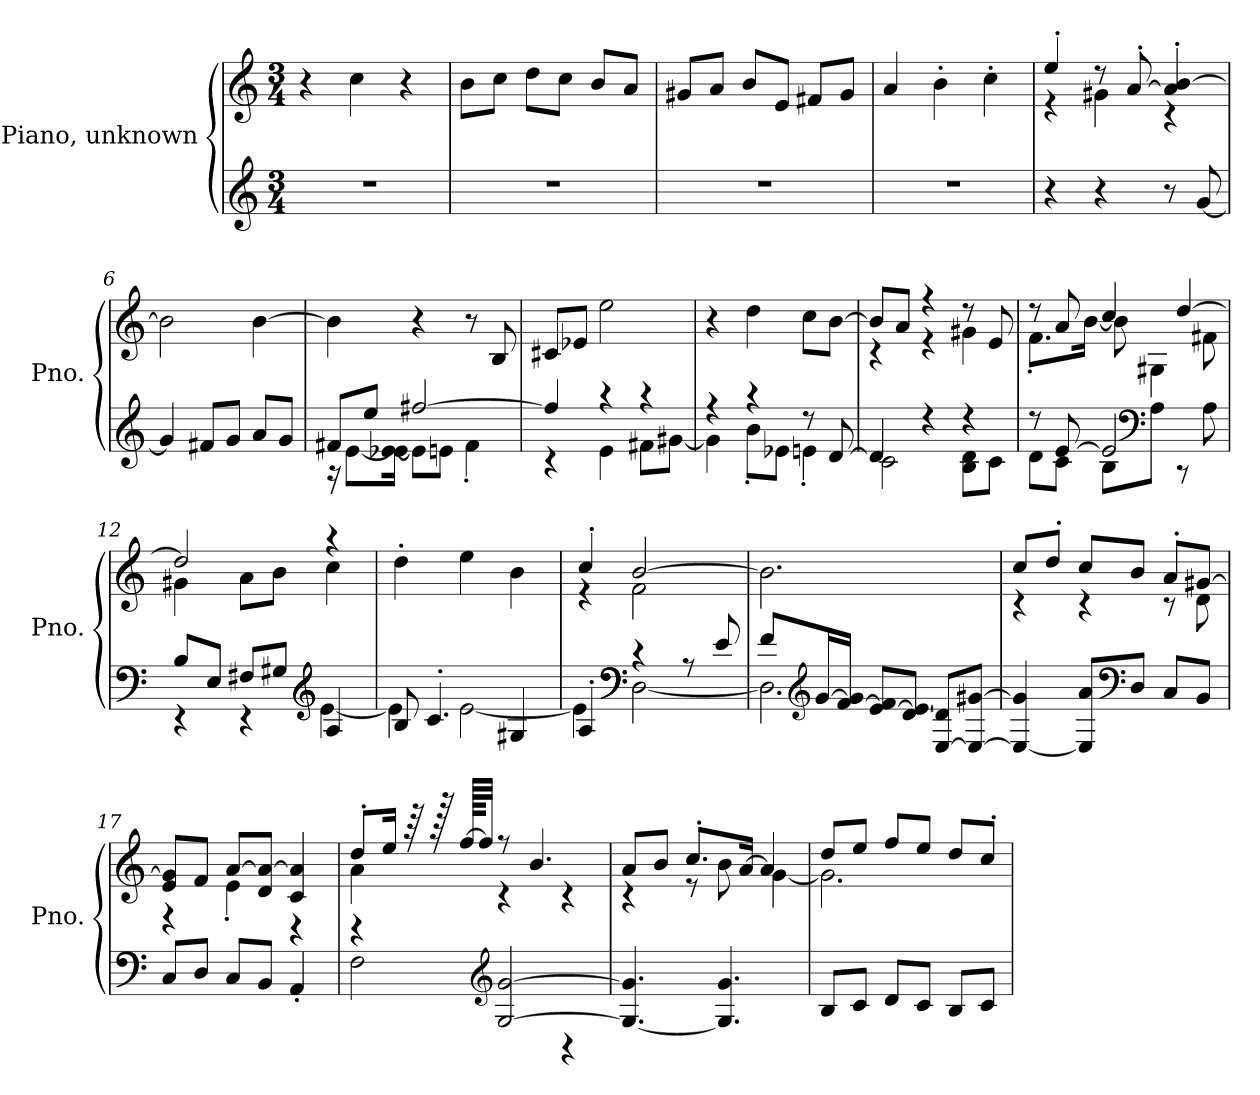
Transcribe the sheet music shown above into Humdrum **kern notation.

**kern	**kern
*part1	*part1
*staff2	*staff1
*I"Piano, unknown	*
*I'Pno.	*
*clefG2	*clefG2
*k[]	*k[]
*M3/4	*M3/4
*MM120	*MM120
=1	=1
2.r	4r
.	4cc\
.	4r
=2	=2
2.r	8b\L
.	8cc\J
.	8dd\L
.	8cc\J
.	8b/L
.	8a/J
=3	=3
2.r	8g#X/L
.	8a/J
.	8b/L
.	8e/J
.	8f#X/L
.	8g#/J
=4	=4
2.r	4a/
.	4b'\
.	4cc'\
=5	=5
*	*^
4r	4ee'/	4r
4r	8r	4g#X\
.	[8a'/	.
8r	4a/]' [4b/'	4r
[8g/	.	.
*	*v	*v
=6	=6
4g/]	2b\]
8f#X/L	.
8g/J	.
8a/L	[4b\
8g/J	.
!!LO:LB:g=z
=7	=7
*^	*
8f#X/L	16r	4b\]
.	[8e\L	.
8ee/J	.	.
.	[16e-X\ 16e\]Jk	.
[2ff#X/	8e-\L]	4r
.	8en\J	.
.	4f#'\	8r
.	.	8B/
=8	=8	=8
4ff#/]	4r	8c#X/L
.	.	8e-X/J
4r	4e\	2ee\
4r	8f#X\L	.
.	[8g#X\J	.
=9	=9	=9
4r	4g#\]	4r
4r	8b'\L	4dd\
.	8e-X\J	.
8r	4en'\	8cc\L
[8d/	.	[8b\J
=10	=10	=10
*	*	*^
4d/]	2c\	8b/L]	4r
.	.	8a/J	.
4r	.	4r	4r
4r	8B\ 8d\L	8r	4g#X\
.	8c\J	8e/	.
!!LO:LB:g=z	!!
=11	=11	=11	=11
8r	8d\L	8r	8.f'\L
[8e/	8c\J	8a/	.
.	.	.	[16b\Jk
2e/]	8B\L	4cc/	8b\]
*clefF4	*	*	*
.	8A\J	.	4G#X\
.	8r	[4dd/	.
.	8A\	.	8f#X\
=12	=12	=12	=12
8B/L	4r	2dd/]	4g#X\
8E/J	.	.	.
8F#X/L	4r	.	8a\L
8G#X/J	.	.	8b\J
*clefG2	*	*	*
4A/	[4e\	4r	4cc\
*	*	*v	*v
=13	=13	=13
8B/	4e\]	4dd'\
4.c'/	.	.
.	[2e\	4ee\
4G#X/	.	4b\
=14	=14	=14
*	*	*^
4A'/	4e\]	4cc'/	4r
*clefF4	*	*	*
4r	[2D\	[2b/	2f\
8r	.	.	.
8e/	.	.	.
*	*	*v	*v
!!LO:LB:g=z
=15	=15	=15
8f/L	2.D\]	2.b\]
*clefG2	*	*
[16g/L	.	.
[16f/ 16g/]JJ	.	.
[8e/ 8f/]L	.	.
[8d/ 8e/]J	.	.
[8E/ 8d/]L	.	.
8E/_ [8g#X/J	.	.
*v	*v	*
=16	=16
*	*^
4E/_ 4g#/]	8cc/L	4r
.	8dd'/J	.
8E/] 8a/L	8cc/L	4r
*clefF4	*	*
8D/J	8b/J	.
8C/L	8a'/L	8r
8BB/J	[8g#X/J	8d\
=17	=17	=17
8C/L	8e/ 8g#/]L	4r
8D/J	8f/J	.
8C/L	[8a/L	4e'\
8BB/J	8d/ 8a/_J	.
4AA'/	4c/ 4a/]	4r
=18	=18	=18
*^	*	*
4r	2F\	8dd'/L	4a\
.	.	16ee/Jk	.
.	.	64r	.
.	.	128r	.
.	.	[128ff/KKLLL	.
.	.	32ff/JJJ]	.
*clefG2	*	*	*
[2G/ [2g/	.	8r	4r
.	.	4.b/	.
.	4r	.	4r
*v	*v	*	*
!!LO:LB:g=z	!!
=19	=19	=19
4.G/_ 4.g/]	8a/L	4r
.	8b/J	.
.	8.cc'/L	8r
4.G/] 4.g/	.	8b\
.	[16a/Jk	.
.	4a/]	[4g\
=20	=20	=20
8B/L	8dd/L	2.g\]
8c/J	8ee/J	.
8d/L	8ff/L	.
8c/J	8ee/J	.
8B/L	8dd/L	.
8c/J	8cc'/J	.
*	*v	*v
=	=
*-	*-
